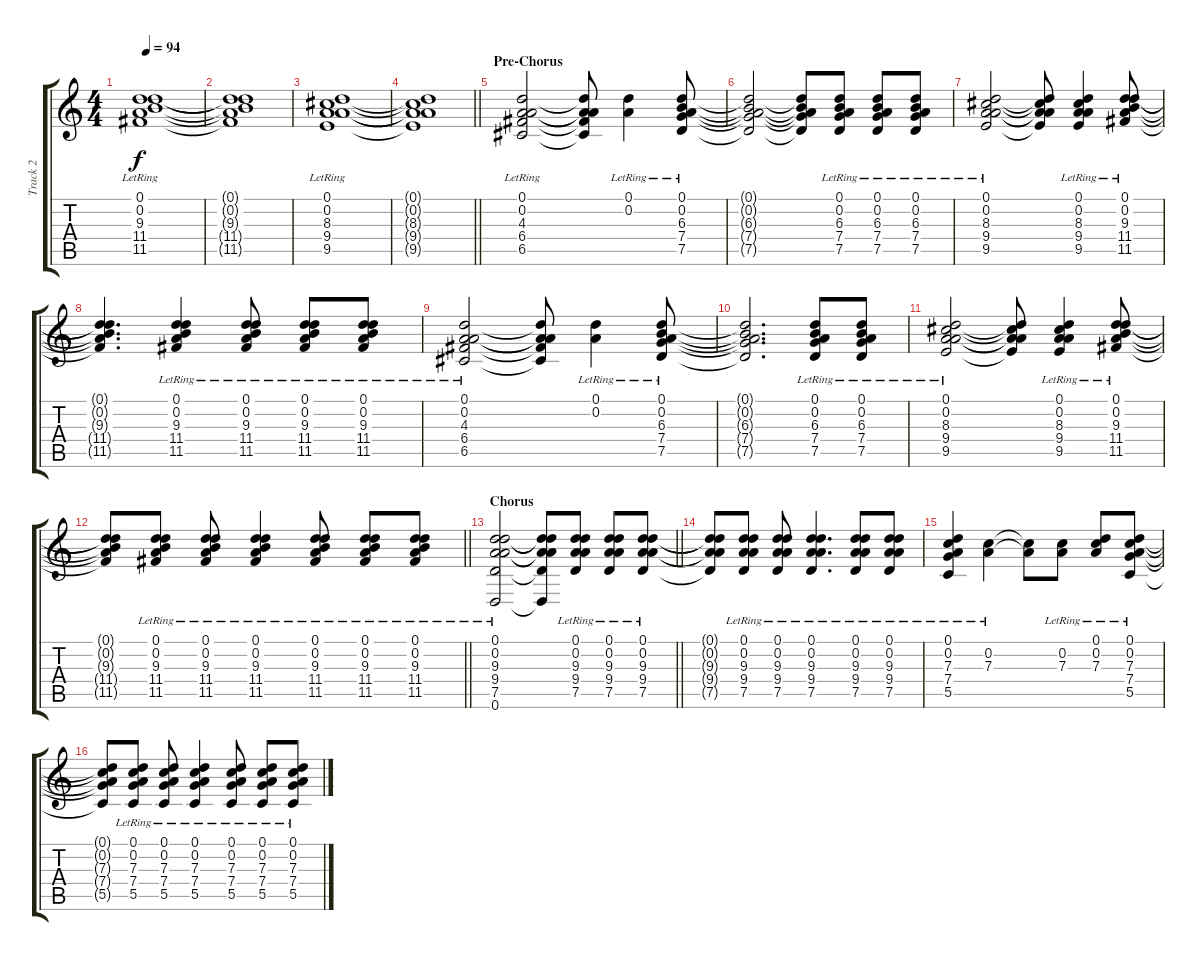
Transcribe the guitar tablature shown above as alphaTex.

\track ("Track 2" "Track 2") {instrument distortionguitar}
\staff {score tabs}
\tuning (D4 A3 F3 C3 G2 D2) {hide}
\ts (4 4)
\tempo 94
\clef g2
\ks c
(0.1{lr} 0.2{lr} 9.3{lr} 11.4{lr} 11.5{lr}).1{dy f} |
(0.1{t} 0.2{t} 9.3{t} 11.4{t} 11.5{t}).1 |
(0.1{lr} 0.2{lr} 8.3{lr} 9.4{lr} 9.5{lr}).1 |
\barLineRight lightlight
(0.1{t} 0.2{t} 8.3{t} 9.4{t} 9.5{t}).1 |
\section ("" "Pre-Chorus")
(0.1{lr} 0.2{lr} 4.3{lr} 6.4{lr} 6.5{lr}).2 (0.1{t} 0.2{t} 4.3{t} 6.4{t} 6.5{t}).8 (0.1{lr} 0.2{lr}).4 (0.1{lr} 0.2{lr} 6.3{lr} 7.4{lr} 7.5{lr}).8 |
(0.1{t} 0.2{t} 6.3{t} 7.4{t} 7.5{t}).2 (0.1{t} 0.2{t} 6.3{t} 7.4{t} 7.5{t}).8 (0.1{lr} 0.2{lr} 6.3{lr} 7.4{lr} 7.5{lr}).8 (0.1{lr} 0.2{lr} 6.3{lr} 7.4{lr} 7.5{lr}).8 (0.1{lr} 0.2{lr} 6.3{lr} 7.4{lr} 7.5{lr}).8 |
(0.1{lr} 0.2{lr} 8.3{lr} 9.4{lr} 9.5{lr}).2 (0.1{t} 0.2{t} 8.3{t} 9.4{t} 9.5{t}).8 (0.1{lr} 0.2{lr} 8.3{lr} 9.4{lr} 9.5{lr}).4 (0.1{lr} 0.2{lr} 9.3{lr} 11.4{lr} 11.5{lr}).8 |
(0.1{t} 0.2{t} 9.3{t} 11.4{t} 11.5{t}).4{d} (0.1{lr} 0.2{lr} 9.3{lr} 11.4{lr} 11.5{lr}).4 (0.1{lr} 0.2{lr} 9.3{lr} 11.4{lr} 11.5{lr}).8 (0.1{lr} 0.2{lr} 9.3{lr} 11.4{lr} 11.5{lr}).8 (0.1{lr} 0.2{lr} 9.3{lr} 11.4{lr} 11.5{lr}).8 |
(0.1{lr} 0.2{lr} 4.3{lr} 6.4{lr} 6.5{lr}).2 (0.1{t} 0.2{t} 4.3{t} 6.4{t} 6.5{t}).8 (0.1{lr} 0.2{lr}).4 (0.1{lr} 0.2{lr} 6.3{lr} 7.4{lr} 7.5{lr}).8 |
(0.1{t} 0.2{t} 6.3{t} 7.4{t} 7.5{t}).2{d} (0.1{lr} 0.2{lr} 6.3{lr} 7.4{lr} 7.5{lr}).8 (0.1{lr} 0.2{lr} 6.3{lr} 7.4{lr} 7.5{lr}).8 |
(0.1{lr} 0.2{lr} 8.3{lr} 9.4{lr} 9.5{lr}).2 (0.1{t} 0.2{t} 8.3{t} 9.4{t} 9.5{t}).8 (0.1{lr} 0.2{lr} 8.3{lr} 9.4{lr} 9.5{lr}).4 (0.1{lr} 0.2{lr} 9.3{lr} 11.4{lr} 11.5{lr}).8 |
\barLineRight lightlight
(0.1{t} 0.2{t} 9.3{t} 11.4{t} 11.5{t}).8 (0.1{lr} 0.2{lr} 9.3{lr} 11.4{lr} 11.5{lr}).8 (0.1{lr} 0.2{lr} 9.3{lr} 11.4{lr} 11.5{lr}).8 (0.1{lr} 0.2{lr} 9.3{lr} 11.4{lr} 11.5{lr}).4 (0.1{lr} 0.2{lr} 9.3{lr} 11.4{lr} 11.5{lr}).8 (0.1{lr} 0.2{lr} 9.3{lr} 11.4{lr} 11.5{lr}).8 (0.1{lr} 0.2{lr} 9.3{lr} 11.4{lr} 11.5{lr}).8 |
\section ("" "Chorus")
\barLineRight lightlight
(0.1{lr} 0.2{lr} 9.3{lr} 9.4{lr} 7.5{lr} 0.6{lr}).2 (0.1{t} 0.2{t} 9.3{t} 9.4{t} 7.5{t} 0.6{t}).8 (0.1{lr} 0.2{lr} 9.3{lr} 9.4{lr} 7.5{lr}).8 (0.1{lr} 0.2{lr} 9.3{lr} 9.4{lr} 7.5{lr}).8 (0.1{lr} 0.2{lr} 9.3{lr} 9.4{lr} 7.5{lr}).8 |
(0.1{t} 0.2{t} 9.3{t} 9.4{t} 7.5{t}).8 (0.1{lr} 0.2{lr} 9.3{lr} 9.4{lr} 7.5{lr}).8 (0.1{lr} 0.2{lr} 9.3{lr} 9.4{lr} 7.5{lr}).8 (0.1{lr} 0.2{lr} 9.3{lr} 9.4{lr} 7.5{lr}).4{d} (0.1{lr} 0.2{lr} 9.3{lr} 9.4{lr} 7.5{lr}).8 (0.1{lr} 0.2{lr} 9.3{lr} 9.4{lr} 7.5{lr}).8 |
(0.1{lr} 0.2{lr} 7.3{lr} 7.4{lr} 5.5{lr}).4 (0.2{lr} 7.3{lr}).4 (0.2{t} 7.3{t}).8 (0.2{lr} 7.3{lr}).8 (0.1{lr} 0.2{lr} 7.3{lr}).8 (0.1{lr} 0.2{lr} 7.3{lr} 7.4{lr} 5.5{lr}).8 |
(0.1{t} 0.2{t} 7.3{t} 7.4{t} 5.5{t}).8 (0.1{lr} 0.2{lr} 7.3{lr} 7.4{lr} 5.5{lr}).8 (0.1{lr} 0.2{lr} 7.3{lr} 7.4{lr} 5.5{lr}).8 (0.1{lr} 0.2{lr} 7.3{lr} 7.4{lr} 5.5{lr}).4 (0.1{lr} 0.2{lr} 7.3{lr} 7.4{lr} 5.5{lr}).8 (0.1{lr} 0.2{lr} 7.3{lr} 7.4{lr} 5.5{lr}).8 (0.1{lr} 0.2{lr} 7.3{lr} 7.4{lr} 5.5{lr}).8
